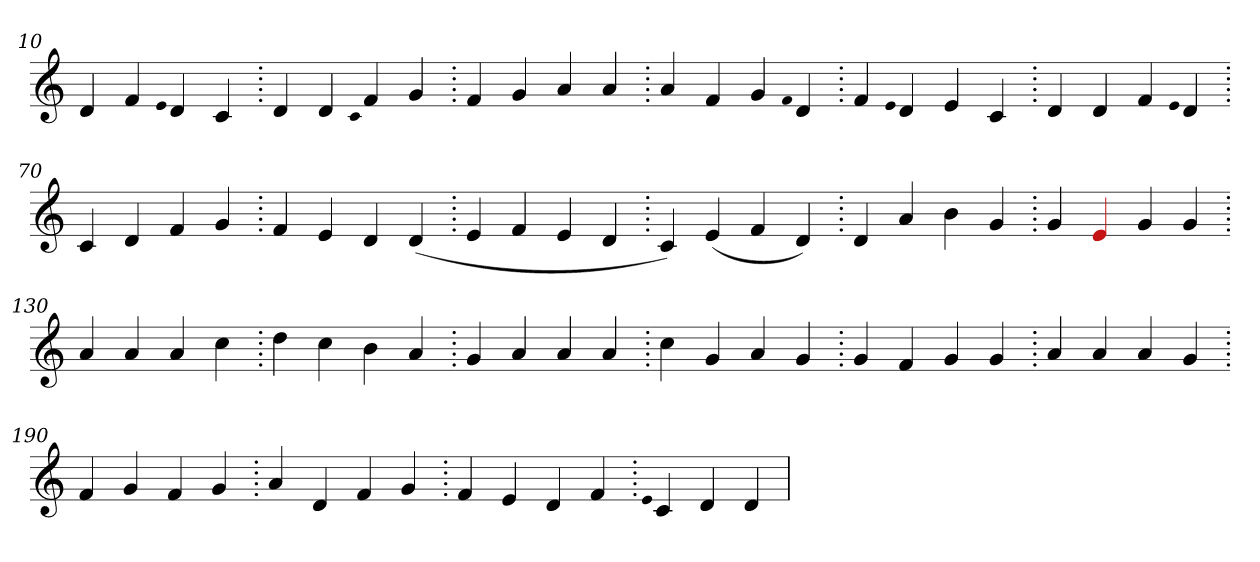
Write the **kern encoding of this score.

**kern
*part1
*staff1
*clefG2
=10.
4d
4f
qqe
4d
4c
=20.
4d
4d
qqc
4f
4g
=30.
4f
4g
4a
4a
=40.
4a
4f
4g
qqf
4d
=50.
4f
qqe
4d
4e
4c
=60.
4d
4d
4f
qqe
4d
=70.
4c
4d
4f
4g
=80.
4f
4e
4d
(>4d
=90.
4e
4f
4e
4d
=100.
4c)
(>4e
4f
4d)
=110.
4d
4a
4b
4g
=120.
4g
4Re
4g
4g
=130.
4a
4a
4a
4cc
=140.
4dd
4cc
4b
4a
=150.
4g
4a
4a
4a
=160.
4cc
4g
4a
4g
=170.
4g
4f
4g
4g
=180.
4a
4a
4a
4g
=190.
4f
4g
4f
4g
=200.
4a
4d
4f
4g
=210.
4f
4e
4d
4f
=220.
qqe
4c
4d
4d
=
*-
